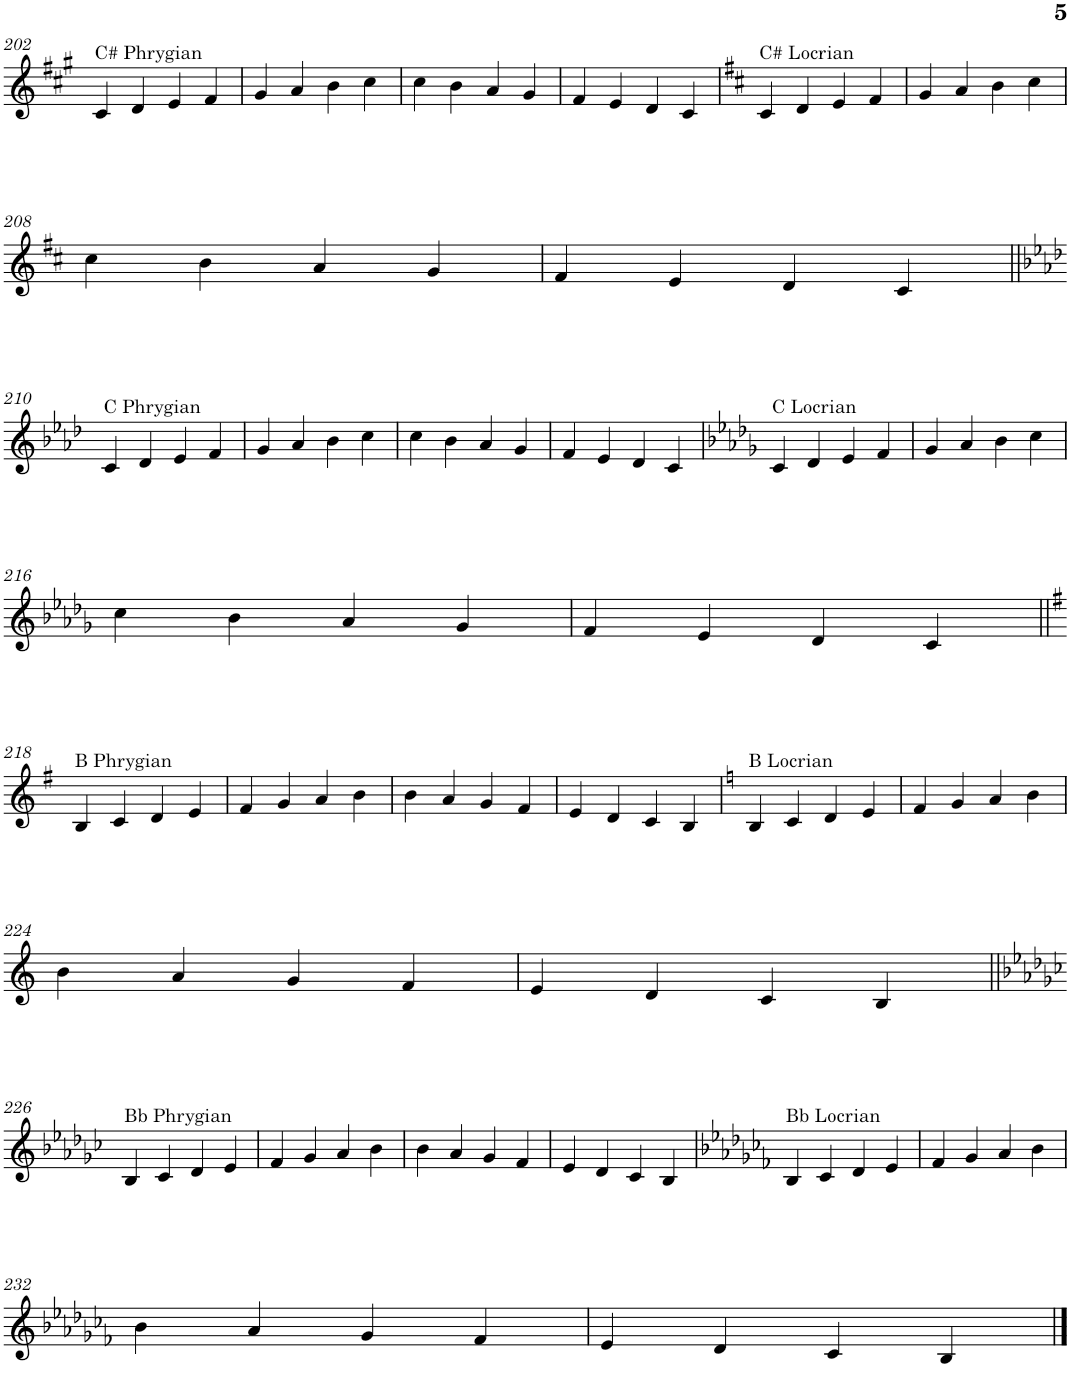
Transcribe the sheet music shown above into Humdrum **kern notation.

**kern
*part1
*staff1
*I"Alto Saxophone
*I'A. Sax.
!!LO:PB:g=z
*clefG2
*Trd5c9
*k[f#c#g#]
*M4/4
=202
!LO:TX:a:t=C# Phrygian
4c#/
4d/
4e/
4f#/
=203
4g#/
4a/
4b\
4cc#\
=204
4cc#\
4b\
4a/
4g#/
=205
4f#/
4e/
4d/
4c#/
=206
*k[f#c#]
!LO:TX:a:t=C# Locrian
4c#/
4d/
4e/
4f#/
=207
4g/
4a/
4b\
4cc#\
!!LO:LB:g=z
=208
4cc#\
4b\
4a/
4g/
=209
4f#/
4e/
4d/
4c#/
!!LO:LB:g=z
=210||
*k[b-e-a-d-]
!LO:TX:a:t=C Phrygian
4c/
4d-/
4e-/
4f/
=211
4g/
4a-/
4b-\
4cc\
=212
4cc\
4b-\
4a-/
4g/
=213
4f/
4e-/
4d-/
4c/
=214
*k[b-e-a-d-g-]
!LO:TX:a:t=C Locrian
4c/
4d-/
4e-/
4f/
=215
4g-/
4a-/
4b-\
4cc\
!!LO:LB:g=z
=216
4cc\
4b-\
4a-/
4g-/
=217
4f/
4e-/
4d-/
4c/
!!LO:LB:g=z
=218||
*k[f#]
!LO:TX:a:t=B Phrygian
4B/
4c/
4d/
4e/
=219
4f#/
4g/
4a/
4b\
=220
4b\
4a/
4g/
4f#/
=221
4e/
4d/
4c/
4B/
=222
*k[]
!LO:TX:a:t=B Locrian
4B/
4c/
4d/
4e/
=223
4f/
4g/
4a/
4b\
!!LO:LB:g=z
=224
4b\
4a/
4g/
4f/
=225
4e/
4d/
4c/
4B/
!!LO:LB:g=z
=226||
*k[b-e-a-d-g-c-]
!LO:TX:a:t=Bb Phrygian
4B-/
4c-/
4d-/
4e-/
=227
4f/
4g-/
4a-/
4b-\
=228
4b-\
4a-/
4g-/
4f/
=229
4e-/
4d-/
4c-/
4B-/
=230
*k[b-e-a-d-g-c-f-]
!LO:TX:a:t=Bb Locrian
4B-/
4c-/
4d-/
4e-/
=231
4f-/
4g-/
4a-/
4b-\
!!LO:LB:g=z
=232
4b-\
4a-/
4g-/
4f-/
=233
4e-/
4d-/
4c-/
4B-/
==
*-
